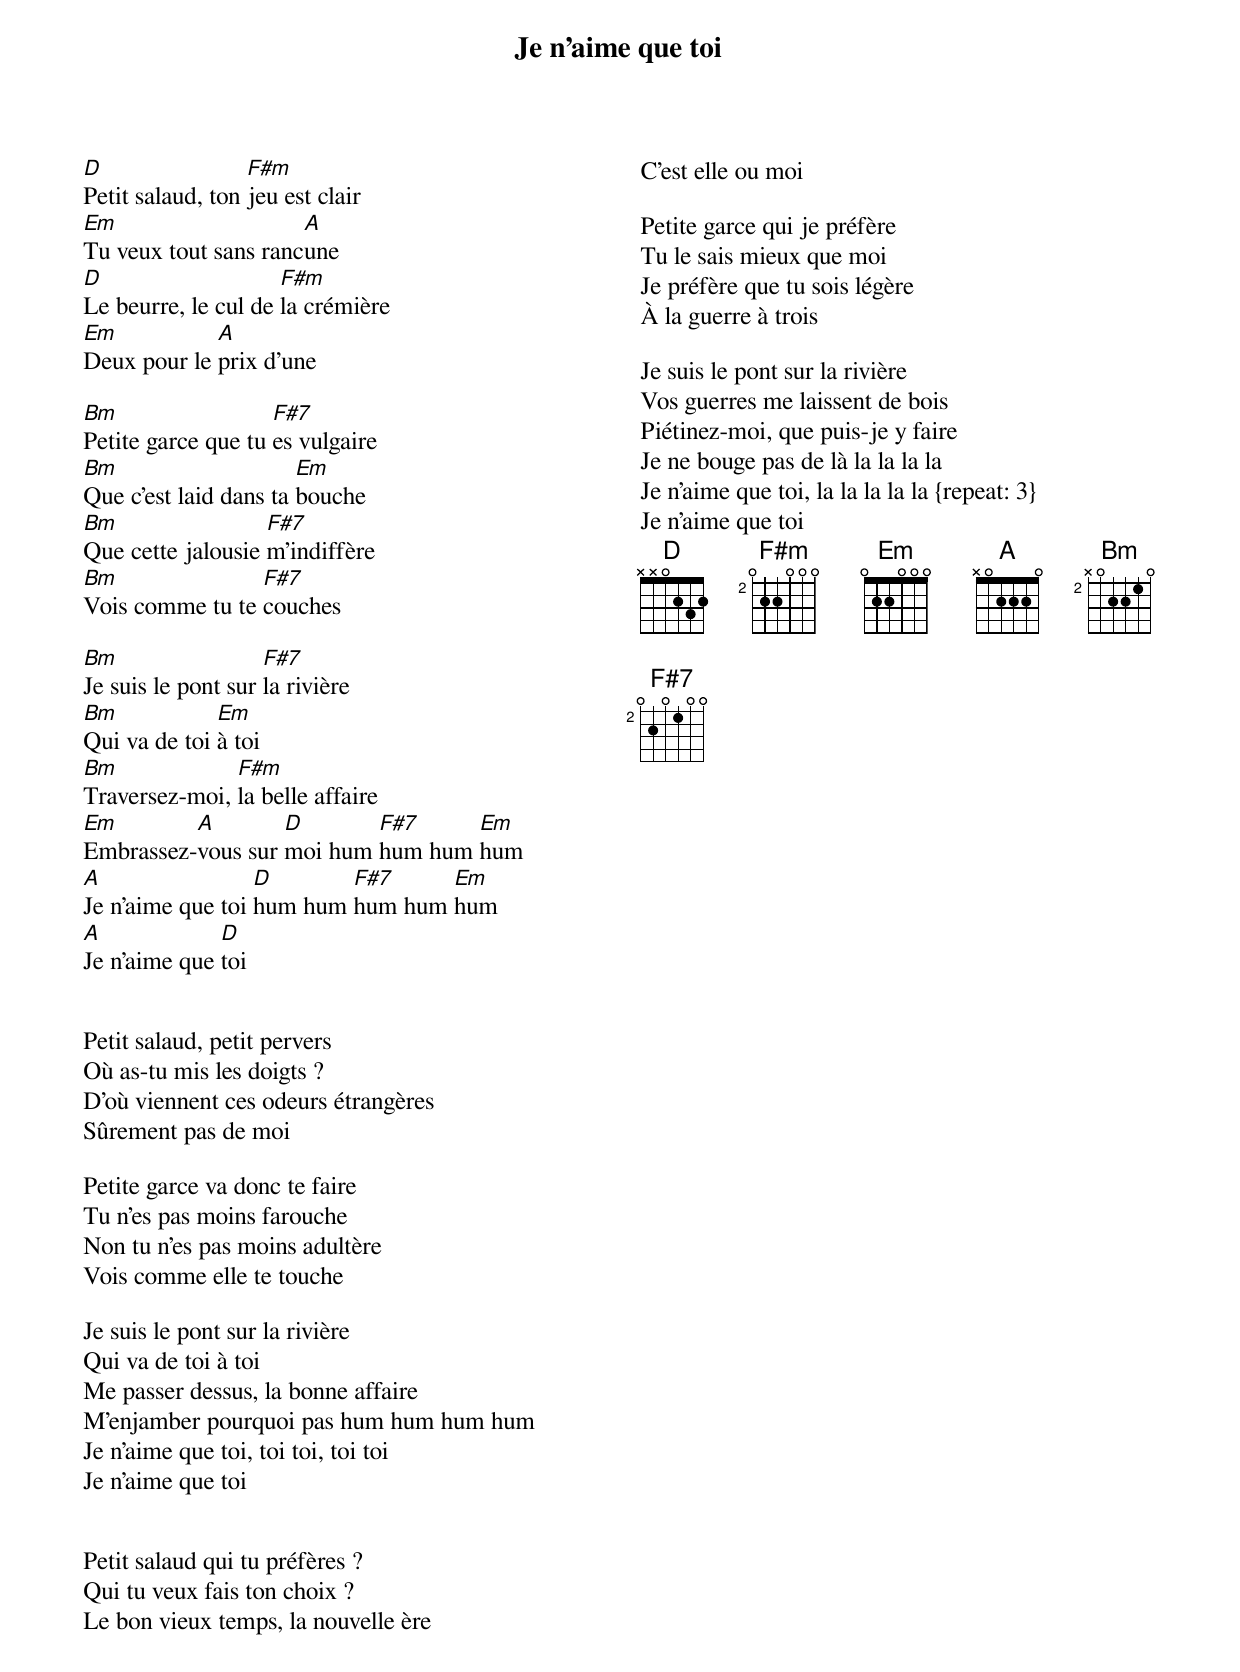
{title: Je n'aime que toi}
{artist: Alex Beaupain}
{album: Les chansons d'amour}
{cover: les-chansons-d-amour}
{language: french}
{columns: 2}
{define: D frets X X 0 2 3 2}
{define: F#m base-fret 2 frets 0 2 2 0 0 0}
{define: Em frets 0 2 2 0 0 0}
{define: A frets X 0 2 2 2 0}
{define: Bm base-fret 2 frets X 0 2 2 1 0}
{define: F#7 base-fret 2 frets 0 2 0 1 0 0}

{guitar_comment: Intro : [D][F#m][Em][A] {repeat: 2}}


[D]Petit salaud, ton [F#m]jeu est clair
[Em]Tu veux tout sans ranc[A]une
[D]Le beurre, le cul de [F#m]la crémière
[Em]Deux pour le [A]prix d'une

[Bm]Petite garce que tu [F#7]es vulgaire
[Bm]Que c'est laid dans ta [Em]bouche
[Bm]Que cette jalousie [F#7]m'indiffère
[Bm]Vois comme tu te [F#7]couches

[Bm]Je suis le pont sur [F#7]la rivière
[Bm]Qui va de toi [Em]à toi
[Bm]Traversez-moi, [F#m]la belle affaire
[Em]Embrassez-[A]vous sur [D]moi hum [F#7]hum hum [Em]hum
[A]Je n'aime que toi [D]hum hum [F#7]hum hum [Em]hum
[A]Je n'aime que [D]toi


Petit salaud, petit pervers
Où as-tu mis les doigts ?
D'où viennent ces odeurs étrangères
Sûrement pas de moi

Petite garce va donc te faire
Tu n'es pas moins farouche
Non tu n'es pas moins adultère
Vois comme elle te touche

Je suis le pont sur la rivière
Qui va de toi à toi
Me passer dessus, la bonne affaire
M'enjamber pourquoi pas hum hum hum hum
Je n'aime que toi, toi toi, toi toi
Je n'aime que toi


Petit salaud qui tu préfères ?
Qui tu veux fais ton choix ?
Le bon vieux temps, la nouvelle ère
C'est elle ou moi

Petite garce qui je préfère
Tu le sais mieux que moi
Je préfère que tu sois légère
À la guerre à trois

Je suis le pont sur la rivière
Vos guerres me laissent de bois
Piétinez-moi, que puis-je y faire
Je ne bouge pas de là la la la la
Je n'aime que toi, la la la la la {repeat: 3}
Je n'aime que toi
